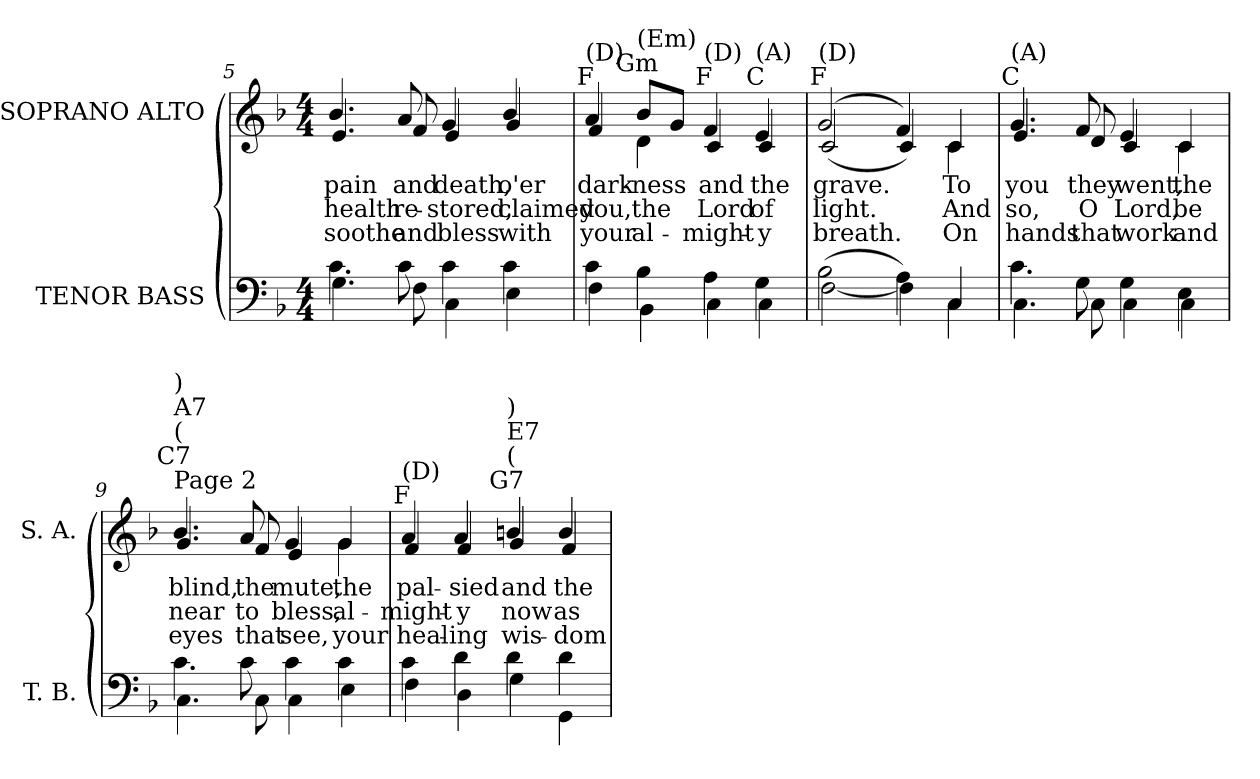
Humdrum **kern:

**kern	**kern	**text	**text	**text
*part2	*part1	*part1	*part1	*part1
*staff2	*staff1	*staff1	*staff1	*staff1
*I"TENOR BASS	*I"SOPRANO ALTO	*	*	*
*I'T. B.	*I'S. A.	*	*	*
*clefF4	*clefG2	*	*	*
*k[b-]	*k[b-]	*	*	*
*F:	*F:	*	*	*
*M4/4	*M4/4	*	*	*
=5	=5	=5	=5	=5
*^	*	*	*	*
!	!	!LO:TX:a:cj:t=C7	!	!	!
!	!	!LO:TX:t=(	!	!	!
!	!	!LO:TX:t=A7	!	!	!
!	!	!LO:TX:t=)	!	!	!
!	!	!	!LO:LY:b:color=#000000	!LO:LY:b:color=#000000	!LO:LY:b:color=#000000
*	*	*^	*	*	*
4.ci\	4.Gi\	4.b-i/	4.ei/	pain	health	soothe
!	!	!	!	!LO:LY:b:color=#000000	!LO:LY:b:color=#000000	!LO:LY:b:color=#000000
8ci\	8Fi\	8ai/	8fi/	and	re-	and
!	!	!	!	!LO:LY:b:color=#000000	!LO:LY:b:color=#000000	!LO:LY:b:color=#000000
4ci\	4Ci\	4gi/	4ei/	death,	-stored,	bless
!	!	!	!	!LO:LY:b:color=#000000	!LO:LY:b:color=#000000	!LO:LY:b:color=#000000
4ci\	4Ei\	4b-i/	4gi/	o'er	claimed	with
!!LO:LB:g=z	!!
=6	=6	=6	=6	=6	=6	=6
!	!	!LO:TX:a:cj:t=F	!	!	!	!
!	!	!LO:TX:t=(D)	!	!	!	!
!	!	!	!	!LO:LY:b:color=#000000	!LO:LY:b:color=#000000	!LO:LY:b:color=#000000
4ci\	4Fi\	4ai/	4fi/	dark-	you,	your
!	!	!LO:TX:a:cj:t=Gm	!	!	!	!
!	!	!LO:TX:t=(Em)	!	!	!	!
!	!	!	!	!LO:LY:b:color=#000000	!LO:LY:b:color=#000000	!LO:LY:b:color=#000000
4B-i\	4BB-i\	8b-i/L	4di\	-ness	the	al-
.	.	8gi/J	.	.	.	.
!	!	!LO:TX:a:cj:t=F	!	!	!	!
!	!	!LO:TX:t=(D)	!	!	!	!
!	!	!	!	!LO:LY:b:color=#000000	!LO:LY:b:color=#000000	!LO:LY:b:color=#000000
4Ai\	4Ci\	4fi/	4ci/	and	Lord	-might-
!	!	!LO:TX:a:cj:t=C	!	!	!	!
!	!	!LO:TX:t=(A)	!	!	!	!
!	!	!	!	!LO:LY:b:color=#000000	!LO:LY:b:color=#000000	!LO:LY:b:color=#000000
4Gi\	4Ci\	4ei/	4ci/	the	of	-y
=7	=7	=7	=7	=7	=7	=7
!	!	!LO:TX:a:cj:t=F	!	!	!	!
!	!	!LO:TX:t=(D)	!	!	!	!
!	!	!	!	!LO:LY:b:color=#000000	!LO:LY:b:color=#000000	!LO:LY:b:color=#000000
(2B-i\	[2Fi\	(2gi/	(2ci/	grave.	light.	breath.
4Ai\)	4Fi\]	4fi/)	4ci/)	.	.	.
!	!	!	!	!LO:LY:b:color=#000000	!LO:LY:b:color=#000000	!LO:LY:b:color=#000000
4Ci/	4Ci\	4ci/	4ci\	To	And	On
=8	=8	=8	=8	=8	=8	=8
!	!	!LO:TX:a:cj:t=C	!	!	!	!
!	!	!LO:TX:t=(A)	!	!	!	!
!	!	!	!	!LO:LY:b:color=#000000	!LO:LY:b:color=#000000	!LO:LY:b:color=#000000
4.ci\	4.Ci\	4.gi/	4.ei/	you	so,	hands
!	!	!	!	!LO:LY:b:color=#000000	!LO:LY:b:color=#000000	!LO:LY:b:color=#000000
8Gi\	8Ci\	8fi/	8di/	they	O	that
!	!	!	!	!LO:LY:b:color=#000000	!LO:LY:b:color=#000000	!LO:LY:b:color=#000000
4Gi\	4Ci\	4ei/	4ci/	went,	Lord,	work
!	!	!	!	!LO:LY:b:color=#000000	!LO:LY:b:color=#000000	!LO:LY:b:color=#000000
4Ei\	4Ci\	4ci/	4ci\	the	be	and
!!LO:PB:g=z	!!
=9	=9	=9	=9	=9	=9	=9
!	!	!LO:TX:a:t=Page 2	!	!	!	!
!	!	!LO:TX:a:cj:t=C7	!	!	!	!
!	!	!LO:TX:t=(	!	!	!	!
!	!	!LO:TX:t=A7	!	!	!	!
!	!	!LO:TX:t=)	!	!	!	!
!	!	!	!	!LO:LY:b:color=#000000	!LO:LY:b:color=#000000	!LO:LY:b:color=#000000
4.ci\	4.Ci\	4.b-i/	4.gi/	blind,	near	eyes
!	!	!	!	!LO:LY:b:color=#000000	!LO:LY:b:color=#000000	!LO:LY:b:color=#000000
8ci\	8Ci\	8ai/	8fi/	the	to	that
!	!	!	!	!LO:LY:b:color=#000000	!LO:LY:b:color=#000000	!LO:LY:b:color=#000000
4ci\	4Ci\	4gi/	4ei/	mute,	bless,	see,
!	!	!	!	!LO:LY:b:color=#000000	!LO:LY:b:color=#000000	!LO:LY:b:color=#000000
4ci\	4Ei\	4gi/	4gi\	the	al-	your
=10	=10	=10	=10	=10	=10	=10
!	!	!LO:TX:a:cj:t=F	!	!	!	!
!	!	!LO:TX:t=(D)	!	!	!	!
!	!	!	!	!LO:LY:b:color=#000000	!LO:LY:b:color=#000000	!LO:LY:b:color=#000000
4ci\	4Fi\	4ai/	4fi/	pal-	-might-	heal-
!	!	!	!	!LO:LY:b:color=#000000	!LO:LY:b:color=#000000	!LO:LY:b:color=#000000
4di\	4Di\	4ai/	4fi/	-sied	-y	-ing
!	!	!LO:TX:a:cj:t=G7	!	!	!	!
!	!	!LO:TX:t=(	!	!	!	!
!	!	!LO:TX:t=E7	!	!	!	!
!	!	!LO:TX:t=)	!	!	!	!
!	!	!	!	!LO:LY:b:color=#000000	!LO:LY:b:color=#000000	!LO:LY:b:color=#000000
4di\	4Gi\	4bni/	4gi/	and	now	wis-
!	!	!	!	!LO:LY:b:color=#000000	!LO:LY:b:color=#000000	!LO:LY:b:color=#000000
4di\	4GGi\	4bi/	4fi/	the	as	-dom
*v	*v	*	*	*	*	*
*	*v	*v	*	*	*
=	=	=	=	=
*-	*-	*-	*-	*-
